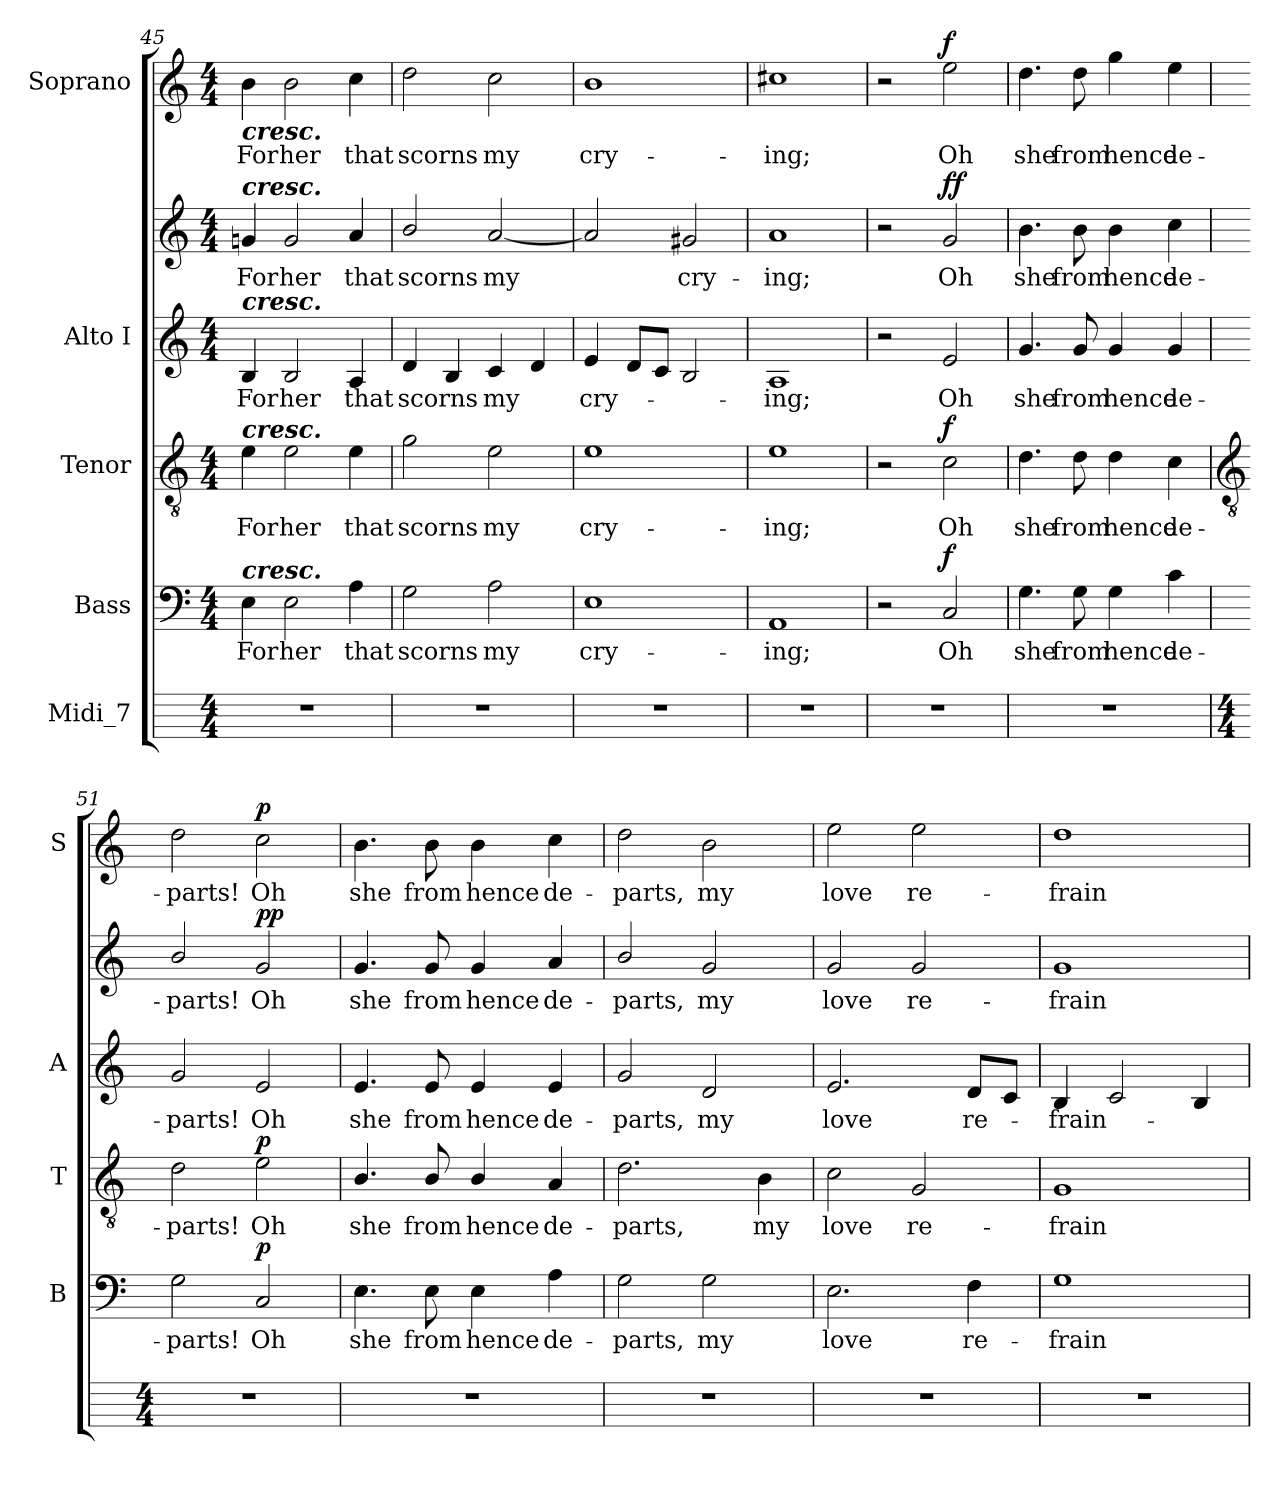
**kern	**kern	**text	**dynam	**kern	**text	**dynam	**kern	**text	**kern	**text	**dynam	**kern	**text	**dynam
*part5	*part4	*part4	*part4	*part3	*part3	*part3	*part2	*part2	*part2	*part2	*part2	*part1	*part1	*part1
*staff6	*staff5	*staff5	*staff5	*staff4	*staff4	*staff4	*staff3	*staff3	*staff2	*staff2	*staff2/3	*staff1	*staff1	*staff1
*I"Midi_7	*I"Bass	*	*	*I"Tenor	*	*	*I"Alto I	*	*	*	*	*I"Soprano	*	*
*	*I'B	*	*	*I'T	*	*	*I'A	*	*	*	*	*I'S	*	*
*	*clefF4	*	*	*clefGv2	*	*	*clefG2	*	*clefG2	*	*	*clefG2	*	*
*	*k[]	*	*	*k[]	*	*	*k[]	*	*k[]	*	*	*k[]	*	*
*	*C:	*	*	*C:	*	*	*C:	*	*C:	*	*	*C:	*	*
*M4/4	*M4/4	*	*	*M4/4	*	*	*M4/4	*	*M4/4	*	*	*M4/4	*	*
=45	=45	=45	=45	=45	=45	=45	=45	=45	=45	=45	=45	=45	=45	=45
!	!	!	!	!	!	!	!	!	!	!	!	!LO:TX:b:Bi:t=cresc.	!	!
!	!	!	!	!	!	!	!	!	!LO:TX:a:Bi:t=cresc.	!	!	!	!	!
!	!	!	!	!	!	!	!LO:TX:a:Bi:t=cresc.	!	!	!	!	!	!	!
!	!	!	!	!LO:TX:a:Bi:t=cresc.	!	!	!	!	!	!	!	!	!	!
!	!LO:TX:a:Bi:t=cresc.	!	!	!	!	!	!	!	!	!	!	!	!	!
!	!	!LO:LY:b	!	!	!LO:LY:b	!	!	!LO:LY:b	!	!LO:LY:b	!	!	!LO:LY:b	!
1r	4E	For	.	4e	For	.	4B	For	4gn	For	.	4b	For	.
!	!	!LO:LY:b	!	!	!LO:LY:b	!	!	!LO:LY:b	!	!LO:LY:b	!	!	!LO:LY:b	!
.	2E	her	.	2e	her	.	2B	her	2g	her	.	2b	her	.
!	!	!LO:LY:b	!	!	!LO:LY:b	!	!	!LO:LY:b	!	!LO:LY:b	!	!	!LO:LY:b	!
.	4A	that	.	4e	that	.	4A	that	4a	that	.	4cc	that	.
=46	=46	=46	=46	=46	=46	=46	=46	=46	=46	=46	=46	=46	=46	=46
!	!	!LO:LY:b	!	!	!LO:LY:b	!	!	!LO:LY:b	!	!LO:LY:b	!	!	!LO:LY:b	!
1r	2G	scorns	.	2g	scorns	.	4d/	scorns	2b/	scorns	.	2dd	scorns	.
.	.	.	.	.	.	.	4B	.	.	.	.	.	.	.
!	!	!LO:LY:b	!	!	!LO:LY:b	!	!	!LO:LY:b	!	!LO:LY:b	!	!	!LO:LY:b	!
.	2A	my	.	2e	my	.	4c	my	[2a	my	.	2cc\	my	.
.	.	.	.	.	.	.	4d	.	.	.	.	.	.	.
=47	=47	=47	=47	=47	=47	=47	=47	=47	=47	=47	=47	=47	=47	=47
!	!	!LO:LY:b	!	!	!LO:LY:b	!	!	!LO:LY:b	!	!	!	!	!LO:LY:b	!
1r	1E	cry-	.	1e	cry-	.	4e	-cry-	2a]	.	.	1b	cry-	.
.	.	.	.	.	.	.	8dL	.	.	.	.	.	.	.
.	.	.	.	.	.	.	8cJ	.	.	.	.	.	.	.
!	!	!	!	!	!	!	!	!	!	!LO:LY:b	!	!	!	!
.	.	.	.	.	.	.	2B	.	2g#X	cry-	.	.	.	.
=48	=48	=48	=48	=48	=48	=48	=48	=48	=48	=48	=48	=48	=48	=48
!	!	!LO:LY:b	!	!	!LO:LY:b	!	!	!LO:LY:b	!	!LO:LY:b	!	!	!LO:LY:b	!
1r	1AA	-ing;	.	1e	-ing;	.	1A	ing;	1a	ing;	.	1cc#X	-ing;	.
=49	=49	=49	=49	=49	=49	=49	=49	=49	=49	=49	=49	=49	=49	=49
1r	2r	.	.	2r	.	.	2r	.	2r	.	.	2r	.	.
!	!	!LO:LY:b	!LO:DY:b	!	!LO:LY:b	!LO:DY:b	!	!LO:LY:b	!	!LO:LY:b	!LO:DY:b=2	!	!LO:LY:b	!
!	!	!	!	!	!	!	!	!	!	!	!LO:DY:n=1:b	!	!	!LO:DY:b
.	2C	Oh	f	2c	Oh	f	2e	Oh	2g	Oh	f f	2ee	Oh	f
=50	=50	=50	=50	=50	=50	=50	=50	=50	=50	=50	=50	=50	=50	=50
!	!	!LO:LY:b	!	!	!LO:LY:b	!	!	!LO:LY:b	!	!LO:LY:b	!	!	!LO:LY:b	!
1r	4.G	she	.	4.d	she	.	4.g	-she	4.b	she	.	4.dd	she	.
!	!	!LO:LY:b	!	!	!LO:LY:b	!	!	!LO:LY:b	!	!LO:LY:b	!	!	!LO:LY:b	!
.	8G	from	.	8d	from	.	8g	from	8b	from	.	8dd	from	.
!	!	!LO:LY:b	!	!	!LO:LY:b	!	!	!LO:LY:b	!	!LO:LY:b	!	!	!LO:LY:b	!
.	4G	hence	.	4d	hence	.	4g	hence	4b	hence	.	4gg	hence	.
!	!	!LO:LY:b	!	!	!LO:LY:b	!	!	!LO:LY:b	!	!LO:LY:b	!	!	!LO:LY:b	!
.	4c	de-	.	4c	de-	.	4g	de-	4cc	de-	.	4ee	de-	.
!!LO:LB:g=z
=51	=51	=51	=51	=51	=51	=51	=51	=51	=51	=51	=51	=51	=51	=51
*	*	*	*	*clefGv2	*	*	*	*	*	*	*	*	*	*
*M4/4	*	*	*	*	*	*	*	*	*	*	*	*	*	*
!	!	!LO:LY:b	!	!	!LO:LY:b	!	!	!LO:LY:b	!	!LO:LY:b	!	!	!LO:LY:b	!
1r	2G	-parts!	.	2d	-parts!	.	2g	parts!	2b/	-parts!	.	2dd	-parts!	.
!	!	!LO:LY:b	!LO:DY:b	!	!LO:LY:b	!LO:DY:b	!	!LO:LY:b	!	!LO:LY:b	!LO:DY:b=2	!	!LO:LY:b	!
!	!	!	!	!	!	!	!	!	!	!	!LO:DY:n=1:b	!	!	!LO:DY:b
.	2C	Oh	p	2e	Oh	p	2e	Oh	2g	Oh	p p	2cc\	Oh	p
=52	=52	=52	=52	=52	=52	=52	=52	=52	=52	=52	=52	=52	=52	=52
!	!	!LO:LY:b	!	!	!LO:LY:b	!	!	!LO:LY:b	!	!LO:LY:b	!	!	!LO:LY:b	!
1r	4.E	she	.	4.B/	she	.	4.e	-she	4.g	she	.	4.b	she	.
!	!	!LO:LY:b	!	!	!LO:LY:b	!	!	!LO:LY:b	!	!LO:LY:b	!	!	!LO:LY:b	!
.	8E	from	.	8B/	from	.	8e	from	8g	from	.	8b	from	.
!	!	!LO:LY:b	!	!	!LO:LY:b	!	!	!LO:LY:b	!	!LO:LY:b	!	!	!LO:LY:b	!
.	4E	hence	.	4B/	hence	.	4e	hence	4g	hence	.	4b	hence	.
!	!	!LO:LY:b	!	!	!LO:LY:b	!	!	!LO:LY:b	!	!LO:LY:b	!	!	!LO:LY:b	!
.	4A	de-	.	4A	de-	.	4e	de-	4a	de-	.	4cc	de-	.
=53	=53	=53	=53	=53	=53	=53	=53	=53	=53	=53	=53	=53	=53	=53
!	!	!LO:LY:b	!	!	!LO:LY:b	!	!	!LO:LY:b	!	!LO:LY:b	!	!	!LO:LY:b	!
1r	2G	-parts,	.	2.d	-parts,	.	2g	parts,	2b/	-parts,	.	2dd	-parts,	.
!	!	!LO:LY:b	!	!	!	!	!	!LO:LY:b	!	!LO:LY:b	!	!	!LO:LY:b	!
.	2G	my	.	.	.	.	2d	my	2g	my	.	2b	my	.
!	!	!	!	!	!LO:LY:b	!	!	!	!	!	!	!	!	!
.	.	.	.	4B	my	.	.	.	.	.	.	.	.	.
=54	=54	=54	=54	=54	=54	=54	=54	=54	=54	=54	=54	=54	=54	=54
!	!	!LO:LY:b	!	!	!LO:LY:b	!	!	!LO:LY:b	!	!LO:LY:b	!	!	!LO:LY:b	!
1r	2.E	love	.	2c	love	.	2.e	-love	2g	love	.	2ee	love	.
!	!	!	!	!	!LO:LY:b	!	!	!	!	!LO:LY:b	!	!	!LO:LY:b	!
.	.	.	.	2G	re-	.	.	.	2g	re-	.	2ee	re-	.
!	!	!LO:LY:b	!	!	!	!	!	!LO:LY:b	!	!	!	!	!	!
.	4F	re-	.	.	.	.	8dL	re-	.	.	.	.	.	.
.	.	.	.	.	.	.	8cJ	.	.	.	.	.	.	.
=55	=55	=55	=55	=55	=55	=55	=55	=55	=55	=55	=55	=55	=55	=55
!	!	!LO:LY:b	!	!	!LO:LY:b	!	!	!LO:LY:b	!	!LO:LY:b	!	!	!LO:LY:b	!
1r	1G	-frain-	.	1G	-frain-	.	4B	-frain-	1g	frain-	.	1dd	-frain-	.
.	.	.	.	.	.	.	2c	.	.	.	.	.	.	.
.	.	.	.	.	.	.	4B	.	.	.	.	.	.	.
=	=	=	=	=	=	=	=	=	=	=	=	=	=	=
*-	*-	*-	*-	*-	*-	*-	*-	*-	*-	*-	*-	*-	*-	*-
